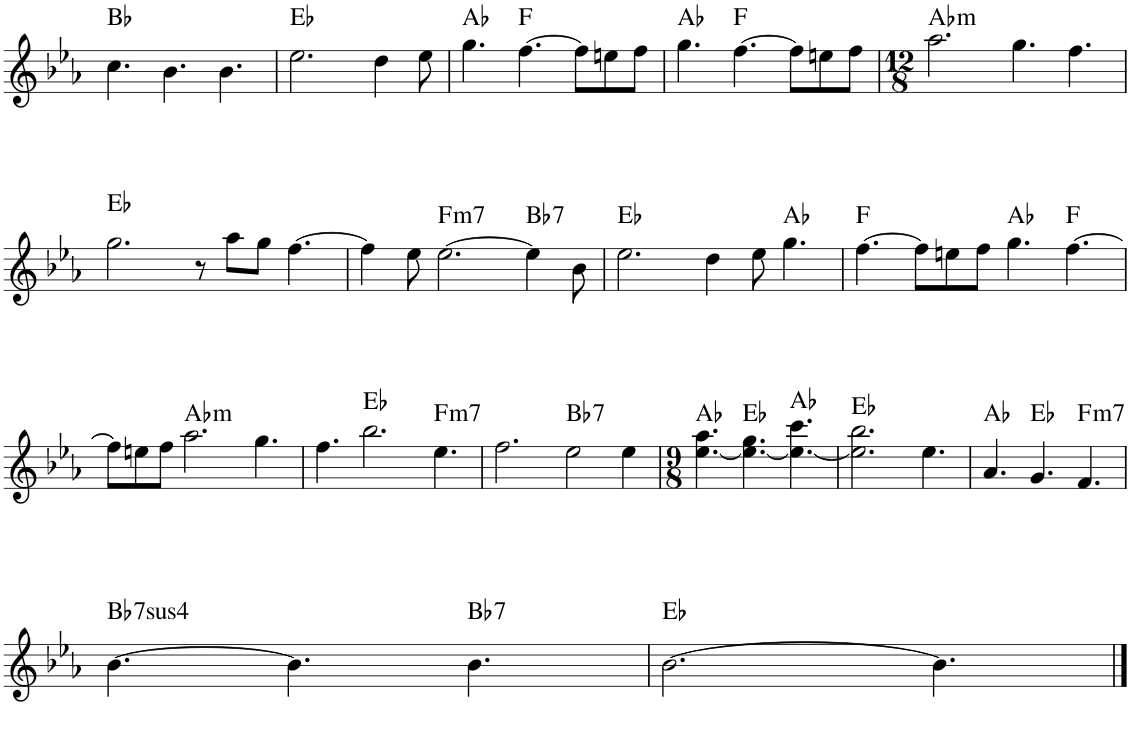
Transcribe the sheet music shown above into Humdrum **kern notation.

**kern	**harte
*part1	*part1
*staff1	*
*I"Piano	*
*I'Pno.	*
!!LO:PB:g=z
*clefG2	*
*k[b-e-a-]	*
*M9/8	*
=39	=39
4.cc\	Bb:maj
4.b-\	.
4.b-\	.
=40	=40
2.ee-\	Eb:maj
4dd\	.
8ee-\	.
=41	=41
4.gg\	Ab:maj
[4.ff\	F:maj
8ff\L]	.
8een\	.
8ff\J	.
=42	=42
4.gg\	Ab:maj
[4.ff\	F:maj
8ff\L]	.
8een\	.
8ff\J	.
=43	=43
*M12/8	*
!	!LO:H:kt=m
2.aa-\	Ab:min
4.gg\	.
4.ff\	.
!!LO:LB:g=z
=44	=44
2.gg\	Eb:maj
8r	.
8aa-\L	.
8gg\J	.
[4.ff\	.
=45	=45
4ff\]	.
8ee-\	.
!	!LO:H:kt=m7
[2.ee-\	F:min7
!	!LO:H:kt=7
4ee-\]	Bb:7
8b-\	.
=46	=46
2.ee-\	Eb:maj
4dd\	.
8ee-\	.
4.gg\	Ab:maj
=47	=47
[4.ff\	F:maj
8ff\L]	.
8een\	.
8ff\J	.
4.gg\	Ab:maj
[4.ff\	F:maj
!!LO:LB:g=z
=48	=48
8ff\L]	.
8een\	.
8ff\J	.
!	!LO:H:kt=m
2.aa-\	Ab:min
4.gg\	.
=49	=49
4.ff\	.
2.bb-\	Eb:maj
!	!LO:H:kt=m7
4.ee-\	F:min7
=50	=50
2.ff\	.
!	!LO:H:kt=7
2ee-\	Bb:7
4ee-\	.
=51	=51
*M9/8	*
[4.ee-\ 4.aa-\	Ab:maj
4.ee-\_ 4.gg\	Eb:maj
4.ee-\_ 4.ccc\	Ab:maj
=52	=52
2.ee-\] 2.bb-\	Eb:maj
4.ee-\	.
=53	=53
4.a-/	Ab:maj
4.g/	Eb:maj
!	!LO:H:kt=m7
4.f/	F:min7
!!LO:LB:g=z
=54	=54
!	!LO:H:kt=74
[4.b-\	Bb:sus4(7)
4.b-\]	.
!	!LO:H:kt=7
4.b-\	Bb:7
=55	=55
[2.b-\	Eb:maj
4.b-\]	.
==	==
*-	*-
